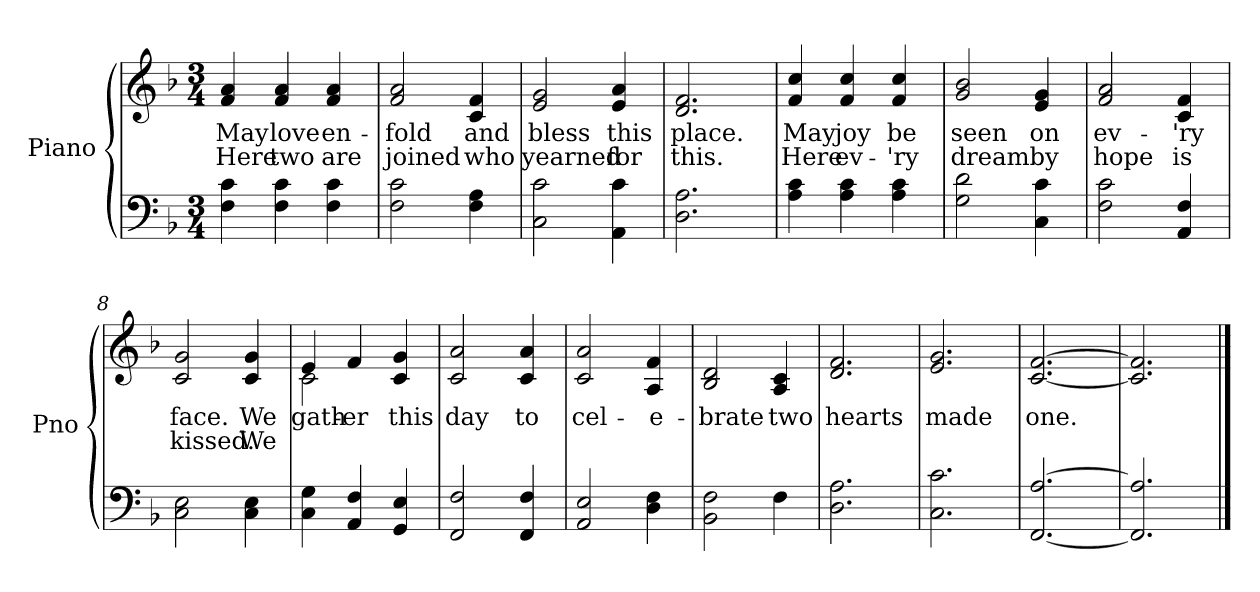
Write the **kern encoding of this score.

**kern	**kern	**text	**text
*part2	*part1	*part1	*part1
*staff2	*staff1	*staff1	*staff1
*I"Piano	*I"Piano	*	*
*I'Pno	*I'Pno	*	*
*clefF4	*clefG2	*	*
*k[b-]	*k[b-]	*	*
*M3/4	*M3/4	*	*
*MM132	*MM132	*	*
=1	=1	=1	=1
4F\ 4c\	4f/ 4a/	May	Here
4F\ 4c\	4f/ 4a/	love	two
4F\ 4c\	4f/ 4a/	en-	are
=2	=2	=2	=2
2F\ 2c\	2f/ 2a/	-fold	joined
4F\ 4A\	4c/ 4f/	and	who
=3	=3	=3	=3
2C\ 2c\	2e/ 2g/	bless	yearned
4AA\ 4c\	4e/ 4a/	this	for
=4	=4	=4	=4
2.D\ 2.A\	2.d/ 2.f/	place.	this.
=5	=5	=5	=5
4A\ 4c\	4f/ 4cc/	May	Here
4A\ 4c\	4f/ 4cc/	joy	ev-
4A\ 4c\	4f/ 4cc/	be	-'ry
=6	=6	=6	=6
2G\ 2d\	2g/ 2b-/	seen	dream
4C\ 4c\	4e/ 4g/	on	by
=7	=7	=7	=7
2F\ 2c\	2f/ 2a/	ev-	hope
4AA/ 4F/	4c/ 4f/	-'ry	is
=8	=8	=8	=8
2C\ 2E\	2c/ 2g/	face.	kissed.
4C\ 4E\	4c/ 4g/	We	We
=9	=9	=9	=9
*	*^	*	*
4C\ 4G\	4e/	2c\	gath-	.
4AA/ 4F/	4f/	.	-er	.
4GG/ 4E/	4c/ 4g/	4ryy	this	.
*	*v	*v	*	*
=10	=10	=10	=10
2FF/ 2F/	2c/ 2a/	day	.
4FF/ 4F/	4c/ 4a/	to	.
=11	=11	=11	=11
2AA/ 2E/	2c/ 2a/	cel-	.
4D\ 4F\	4A/ 4f/	-e-	.
=12	=12	=12	=12
2BB-\ 2F\	2B-/ 2d/	-brate	.
4F\	4A/ 4c/	two	.
=13	=13	=13	=13
2.D\ 2.A\	2.d/ 2.f/	hearts	.
=14	=14	=14	=14
2.C\ 2.c\	2.e/ 2.g/	made	.
=15	=15	=15	=15
[2.FF/ [2.A/	[2.c/ [2.f/	one.	.
=16	=16	=16	=16
2.FF/] 2.A/]	2.c/] 2.f/]	.	.
==	==	==	==
*-	*-	*-	*-
